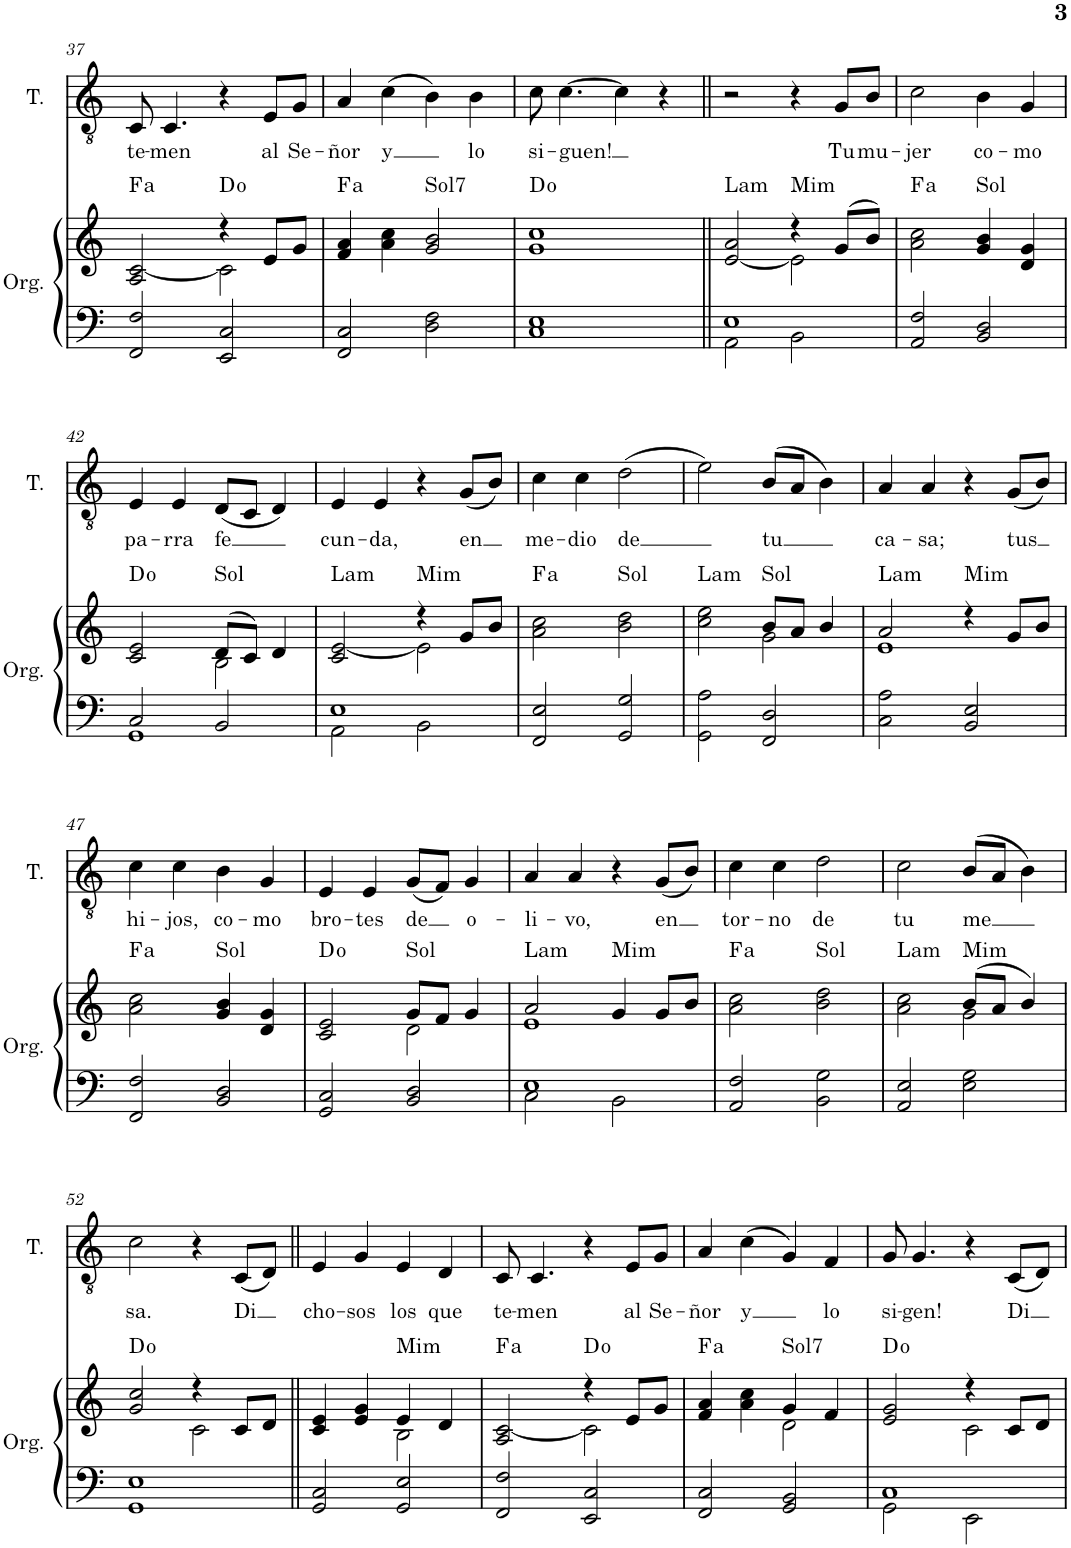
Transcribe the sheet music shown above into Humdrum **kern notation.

**kern	**kern	**harte	**kern	**text
*part2	*part2	*part2	*part1	*part1
*staff3	*staff2	*	*staff1	*staff1
*I"Órgano	*	*	*I"Tenor	*
*	*	*	*I'T.	*
!!LO:PB:g=z
*clefF4	*clefG2	*	*clefGv2	*
*k[]	*k[]	*	*k[]	*
*M4/4	*M4/4	*	*M4/4	*
=37	=37	=37	=37	=37
*	*^	*	*	*
!	!	!	!LO:H:kt=a	!	!LO:LY:b
2FF/ 2F/	2A/ [2c/	2ryy	.	8C/	te-
!	!	!	!	!	!LO:LY:b
.	.	.	.	4.C/	-men
2EE/ 2C/	4r	2c\]	D:dim	4r	.
!	!	!	!	!	!LO:LY:b
.	8e/L	.	.	8E/L	al
!	!	!	!	!	!LO:LY:b
.	8g/J	.	.	8G/J	Se-
*	*v	*v	*	*	*
=38	=38	=38	=38	=38
!	!	!LO:H:kt=a	!	!LO:LY:b
2FF/ 2C/	4f/ 4an/	.	4A/	-ñor
!	!	!	!	!LO:LY:b
.	4a\ 4cc\	.	(4c\	y
!	!	!LO:H:kt=Sol7	!	!
2D\ 2F\	2g/ 2b/	N	4B\)	.
!	!	!	!	!LO:LY:b
.	.	.	4B\	lo
=39	=39	=39	=39	=39
!	!	!	!	!LO:LY:b
1C 1E	1g 1cc	D:dim	8c\	si-
!	!	!	!	!LO:LY:b
.	.	.	[4.c\	-guen!
.	.	.	4c\]	.
.	.	.	4r	.
=40||	=40||	=40||	=40||	=40||
*^	*^	*	*	*
!	!	!	!	!LO:H:kt=Lam	!	!
1E	2AA\	[2e/ 2an/	2ryy	N	2r	.
!	!	!	!	!LO:H:kt=Mim	!	!
.	2BB\	4r	2e\]	N	4r	.
!	!	!	!	!	!	!LO:LY:b
.	.	(8g/L	.	.	8G/L	-Tu
!	!	!	!	!	!	!LO:LY:b
.	.	8b/J)	.	.	8B/J	mu-
*v	*v	*	*	*	*	*
*	*v	*v	*	*	*
=41	=41	=41	=41	=41
!	!	!LO:H:kt=a	!	!LO:LY:b
2AA/ 2F/	2a\ 2cc\	.	2c\	-jer
!	!	!LO:H:kt=Sol	!	!LO:LY:b
2BB/ 2D/	4g/ 4b/	N	4B\	co-
!	!	!	!	!LO:LY:b
.	4d/ 4g/	.	4G/	-mo
!!LO:LB:g=z
=42	=42	=42	=42	=42
*^	*^	*	*	*
!	!	!	!	!	!	!LO:LY:b
2C/	1GG	2c/ 2e/	2ryy	D:dim	4E/	pa-
!	!	!	!	!	!	!LO:LY:b
.	.	.	.	.	4E/	-rra
!	!	!	!	!LO:H:kt=Sol	!	!LO:LY:b
2BB/	.	(8d/L	2B\	N	(8D/L	fe
.	.	8c/J)	.	.	8C/J	.
.	.	4d/	.	.	4D/)	.
=43	=43	=43	=43	=43	=43	=43
!	!	!	!	!LO:H:kt=Lam	!	!LO:LY:b
1E	2AA\	2c/ [2e/	2ryy	N	4E/	cun-
!	!	!	!	!	!	!LO:LY:b
.	.	.	.	.	4E/	-da,
!	!	!	!	!LO:H:kt=Mim	!	!
.	2BB\	4r	2e\]	N	4r	.
!	!	!	!	!	!	!LO:LY:b
.	.	8g/L	.	.	(8G/L	en
.	.	8b/J	.	.	8B/J)	.
*v	*v	*	*	*	*	*
*	*v	*v	*	*	*
=44	=44	=44	=44	=44
!	!	!LO:H:kt=a	!	!LO:LY:b
2FF/ 2E/	2a\ 2cc\	.	4c\	me-
!	!	!	!	!LO:LY:b
.	.	.	4c\	-dio
!	!	!LO:H:kt=Sol	!	!LO:LY:b
2GG/ 2G/	2b\ 2dd\	N	(2d\	de
=45	=45	=45	=45	=45
*	*^	*	*	*
!	!	!	!LO:H:kt=Lam	!	!
2GG\ 2A\	2cc\ 2ee\	2ryy	N	2e\)	.
!	!	!	!LO:H:kt=Sol	!	!LO:LY:b
2FF/ 2D/	8b/L	2g\	N	(8B/L	tu
.	8a/J	.	.	8A/J	.
.	4b/	.	.	4B\)	.
=46	=46	=46	=46	=46	=46
!	!	!	!LO:H:kt=Lam	!	!LO:LY:b
2C\ 2A\	2a/	1e	N	4A/	ca-
!	!	!	!	!	!LO:LY:b
.	.	.	.	4A/	-sa;
!	!	!	!LO:H:kt=Mim	!	!
2BB/ 2E/	4r	.	N	4r	.
!	!	!	!	!	!LO:LY:b
.	8g/L	.	.	(8G/L	tus
.	8b/J	.	.	8B/J)	.
*	*v	*v	*	*	*
!!LO:LB:g=z
=47	=47	=47	=47	=47
!	!	!LO:H:kt=a	!	!LO:LY:b
2FF/ 2F/	2a\ 2cc\	.	4c\	hi-
!	!	!	!	!LO:LY:b
.	.	.	4c\	-jos,
!	!	!LO:H:kt=Sol	!	!LO:LY:b
2BB/ 2D/	4g/ 4b/	N	4B\	co-
!	!	!	!	!LO:LY:b
.	4d/ 4g/	.	4G/	-mo
=48	=48	=48	=48	=48
*	*^	*	*	*
!	!	!	!	!	!LO:LY:b
2GG/ 2C/	2c/ 2e/	2ryy	D:dim	4E/	bro-
!	!	!	!	!	!LO:LY:b
.	.	.	.	4E/	-tes
!	!	!	!LO:H:kt=Sol	!	!LO:LY:b
2BB/ 2D/	8g/L	2d\	N	(8G/L	de
.	8f/J	.	.	8F/J)	.
!	!	!	!	!	!LO:LY:b
.	4g/	.	.	4G/	o-
=49	=49	=49	=49	=49	=49
*^	*	*	*	*	*
!	!	!	!	!LO:H:kt=Lam	!	!LO:LY:b
1E	2C\	2an/	1e	N	4A/	-li-
!	!	!	!	!	!	!LO:LY:b
.	.	.	.	.	4A/	-vo,
!	!	!	!	!LO:H:kt=Mim	!	!
.	2BB\	4g/	.	N	4r	.
!	!	!	!	!	!	!LO:LY:b
.	.	8g/L	.	.	(8G/L	en
.	.	8b/J	.	.	8B/J)	.
*v	*v	*	*	*	*	*
*	*v	*v	*	*	*
=50	=50	=50	=50	=50
!	!	!LO:H:kt=a	!	!LO:LY:b
2AA/ 2F/	2a\ 2cc\	.	4c\	tor-
!	!	!	!	!LO:LY:b
.	.	.	4c\	-no
!	!	!LO:H:kt=Sol	!	!LO:LY:b
2BB\ 2G\	2b\ 2dd\	N	2d\	de
=51	=51	=51	=51	=51
*	*^	*	*	*
!	!	!	!LO:H:kt=Lam	!	!LO:LY:b
2AA/ 2E/	2a\ 2cc\	2ryy	N	2c\	tu
!	!	!	!LO:H:kt=Mim	!	!LO:LY:b
2E\ 2G\	(8b/L	2g\	N	(8B/L	me
.	8a/J	.	.	8A/J	.
.	4b/)	.	.	4B\)	.
!!LO:LB:g=z
=52	=52	=52	=52	=52	=52
!	!	!	!	!	!LO:LY:b
1GG 1E	2g/ 2cc/	2ryy	D:dim	2c\	sa.
.	4r	2c\	.	4r	.
!	!	!	!	!	!LO:LY:b
.	8c/L	.	.	(8C/L	Di
.	8d/J	.	.	8D/J)	.
=53||	=53||	=53||	=53||	=53||	=53||
!	!	!	!	!	!LO:LY:b
2GG/ 2C/	4c/ 4e/	2ryy	.	4E/	cho-
!	!	!	!	!	!LO:LY:b
.	4e/ 4g/	.	.	4G/	-sos
!	!	!	!LO:H:kt=Mim	!	!LO:LY:b
2GG/ 2E/	4e/	2B\	N	4E/	los
!	!	!	!	!	!LO:LY:b
.	4d/	.	.	4D/	que
=54	=54	=54	=54	=54	=54
!	!	!	!LO:H:kt=a	!	!LO:LY:b
2FF/ 2F/	2A/ [2c/	2ryy	.	8C/	te-
!	!	!	!	!	!LO:LY:b
.	.	.	.	4.C/	-men
2EE/ 2C/	4r	2c\]	D:dim	4r	.
!	!	!	!	!	!LO:LY:b
.	8e/L	.	.	8E/L	al
!	!	!	!	!	!LO:LY:b
.	8g/J	.	.	8G/J	Se-
=55	=55	=55	=55	=55	=55
!	!	!	!LO:H:kt=a	!	!LO:LY:b
2FF/ 2C/	4f/ 4an/	2ryy	.	4A/	-ñor
!	!	!	!	!	!LO:LY:b
.	4a\ 4cc\	.	.	(4c\	y
!	!	!	!LO:H:kt=Sol7	!	!
2GG/ 2BB/	4g/	2d\	N	4G/)	.
!	!	!	!	!	!LO:LY:b
.	4f/	.	.	4F/	lo
=56	=56	=56	=56	=56	=56
*^	*	*	*	*	*
!	!	!	!	!	!	!LO:LY:b
1C	2GG\	2e/ 2g/	2ryy	D:dim	8G/	si-
!	!	!	!	!	!	!LO:LY:b
.	.	.	.	.	4.G/	-gen!
.	2EE\	4r	2c\	.	4r	.
!	!	!	!	!	!	!LO:LY:b
.	.	8c/L	.	.	(8C/L	-Di
.	.	8d/J	.	.	8D/J)	.
*v	*v	*	*	*	*	*
*	*v	*v	*	*	*
=	=	=	=	=
*-	*-	*-	*-	*-
